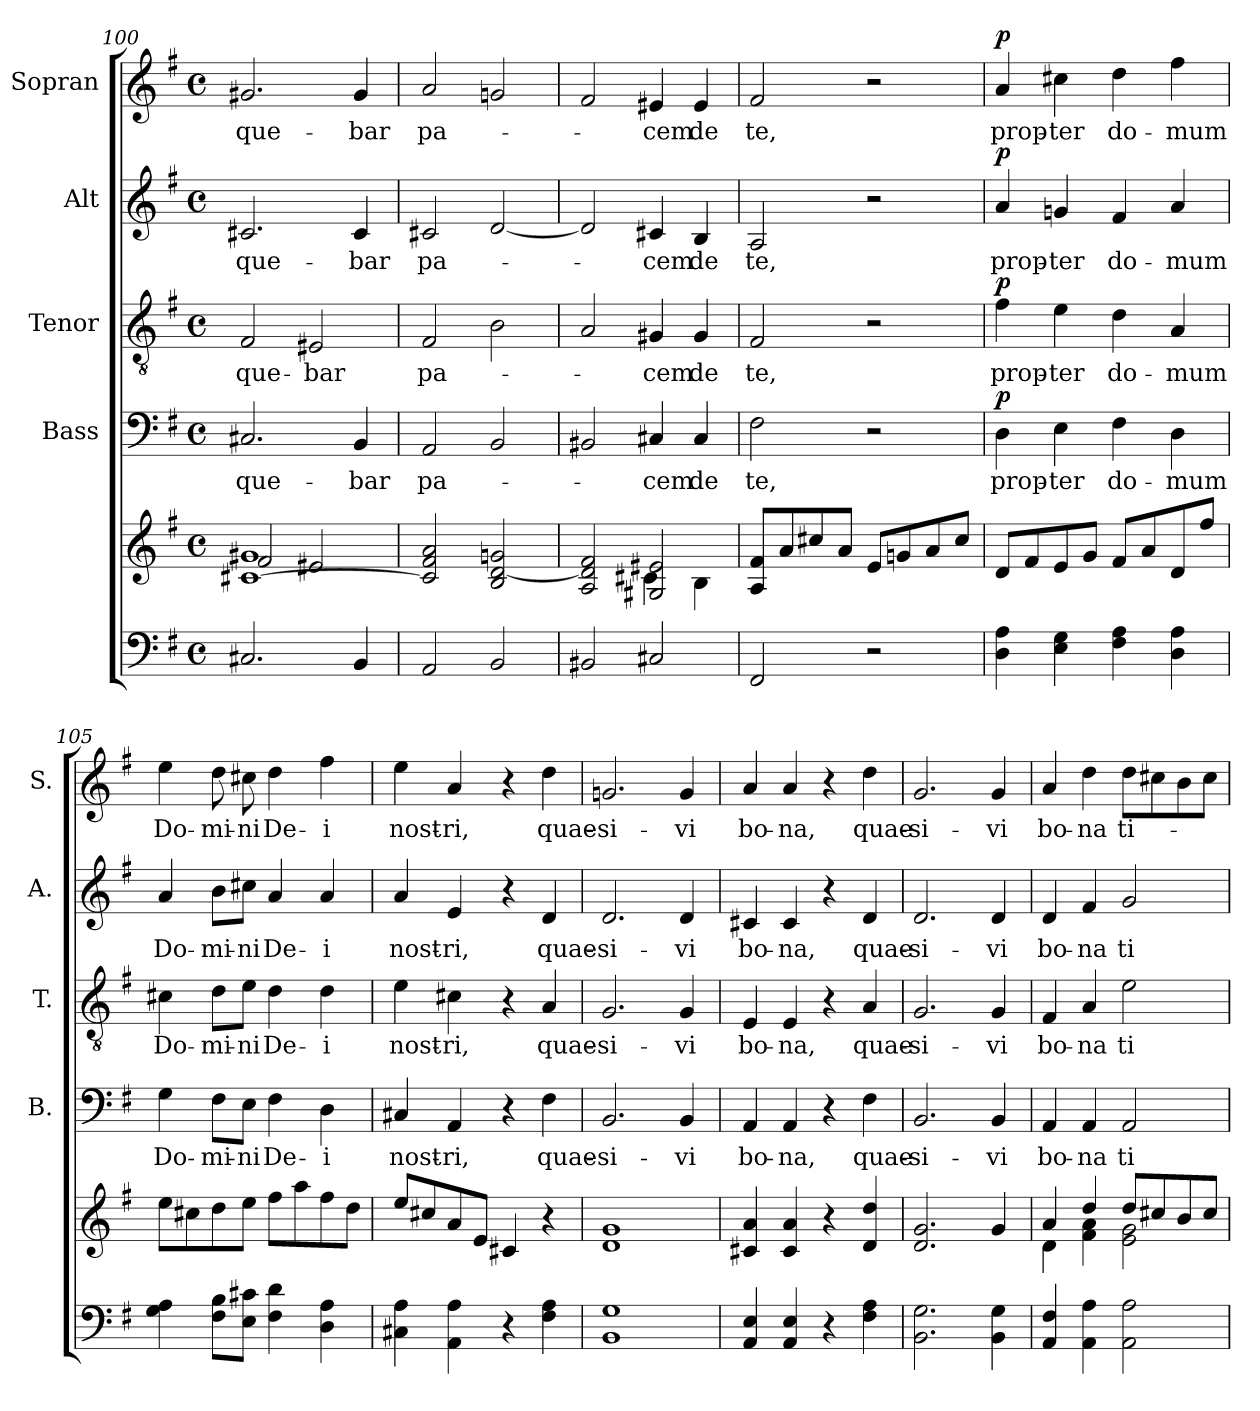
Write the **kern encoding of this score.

**kern	**kern	**kern	**text	**dynam	**kern	**text	**dynam	**kern	**text	**dynam	**kern	**text	**dynam
*part5	*part5	*part4	*part4	*part4	*part3	*part3	*part3	*part2	*part2	*part2	*part1	*part1	*part1
*staff6	*staff5	*staff4	*staff4	*staff4	*staff3	*staff3	*staff3	*staff2	*staff2	*staff2	*staff1	*staff1	*staff1
*	*	*I"Bass	*	*	*I"Tenor	*	*	*I"Alt	*	*	*I"Sopran	*	*
*	*	*I'B.	*	*	*I'T.	*	*	*I'A.	*	*	*I'S.	*	*
*clefF4	*clefG2	*clefF4	*	*	*clefGv2	*	*	*clefG2	*	*	*clefG2	*	*
*k[f#]	*k[f#]	*k[f#]	*	*	*k[f#]	*	*	*k[f#]	*	*	*k[f#]	*	*
*G:	*G:	*G:	*	*	*G:	*	*	*G:	*	*	*G:	*	*
*M4/4	*M4/4	*M4/4	*	*	*M4/4	*	*	*M4/4	*	*	*M4/4	*	*
*met(c)	*met(c)	*met(c)	*	*	*met(c)	*	*	*met(c)	*	*	*met(c)	*	*
=100	=100	=100	=100	=100	=100	=100	=100	=100	=100	=100	=100	=100	=100
*	*^	*	*	*	*	*	*	*	*	*	*	*	*
!	!	!	!	!LO:LY:b	!	!	!LO:LY:b	!	!	!LO:LY:b	!	!	!LO:LY:b	!
2.C#X/	[<1c#X 1g#X	2f#/	2.C#X/	-que-	.	2F#/	-que-	.	2.c#X/	-que-	.	2.g#X/	-que-	.
!	!	!	!	!	!	!	!LO:LY:b	!	!	!	!	!	!	!
.	.	2e#X/	.	.	.	2E#X/	-bar	.	.	.	.	.	.	.
!	!	!	!	!LO:LY:b	!	!	!	!	!	!LO:LY:b	!	!	!LO:LY:b	!
4BB/	.	.	4BB/	-bar	.	.	.	.	4c#/	-bar	.	4g#/	-bar	.
*	*v	*v	*	*	*	*	*	*	*	*	*	*	*	*
=101	=101	=101	=101	=101	=101	=101	=101	=101	=101	=101	=101	=101	=101
!	!	!	!LO:LY:b	!	!	!LO:LY:b	!	!	!LO:LY:b	!	!	!LO:LY:b	!
2AA/	2c#/] 2f#/ 2a/	2AA/	pa-	.	2F#/	pa-	.	2c#X/	pa-	.	2a/	pa-	.
2BB/	2B/ [2d/ 2gn/	2BB/	.	.	2B\	.	.	[2d/	.	.	2gn/	.	.
!!LO:PB:g=z
=102	=102	=102	=102	=102	=102	=102	=102	=102	=102	=102	=102	=102	=102
*	*^	*	*	*	*	*	*	*	*	*	*	*	*
2BB#X/	2A/ 2d/] 2f#/	2ryy	2BB#X/	.	.	2A/	.	.	2d/]	.	.	2f#/	.	.
!	!	!	!	!LO:LY:b	!	!	!LO:LY:b	!	!	!LO:LY:b	!	!	!LO:LY:b	!
2C#X/	2G#X/ 2e#X/	4c#X\	4C#X/	-cem	.	4G#X/	-cem	.	4c#X/	-cem	.	4e#X/	-cem	.
!	!	!	!	!LO:LY:b	!	!	!LO:LY:b	!	!	!LO:LY:b	!	!	!LO:LY:b	!
.	.	4B\	4C#/	de	.	4G#/	de	.	4B/	de	.	4e#/	de	.
=103	=103	=103	=103	=103	=103	=103	=103	=103	=103	=103	=103	=103	=103	=103
!	!	!	!	!LO:LY:b	!	!	!LO:LY:b	!	!	!LO:LY:b	!	!	!LO:LY:b	!
*	*v	*v	*	*	*	*	*	*	*	*	*	*	*	*
2FF#/	8A/ 8f#/L	2F#\	te,	.	2F#/	te,	.	2A/	te,	.	2f#/	te,	.
.	8a/	.	.	.	.	.	.	.	.	.	.	.	.
.	8cc#X/	.	.	.	.	.	.	.	.	.	.	.	.
.	8a/J	.	.	.	.	.	.	.	.	.	.	.	.
2r	8e/L	2r	.	.	2r	.	.	2r	.	.	2r	.	.
.	8gn/	.	.	.	.	.	.	.	.	.	.	.	.
.	8a/	.	.	.	.	.	.	.	.	.	.	.	.
.	8cc#/J	.	.	.	.	.	.	.	.	.	.	.	.
=104	=104	=104	=104	=104	=104	=104	=104	=104	=104	=104	=104	=104	=104
!	!	!	!LO:LY:b	!LO:DY:a	!	!LO:LY:b	!LO:DY:a	!	!LO:LY:b	!LO:DY:a	!	!LO:LY:b	!LO:DY:a
4D\ 4A\	8d/L	4D\	prop-	p	4f#\	prop-	p	4a/	prop-	p	4a/	prop-	p
.	8f#/	.	.	.	.	.	.	.	.	.	.	.	.
!	!	!	!LO:LY:b	!	!	!LO:LY:b	!	!	!LO:LY:b	!	!	!LO:LY:b	!
4E\ 4G\	8e/	4E\	-ter	.	4e\	-ter	.	4gn/	-ter	.	4cc#X\	-ter	.
.	8g/J	.	.	.	.	.	.	.	.	.	.	.	.
!	!	!	!LO:LY:b	!	!	!LO:LY:b	!	!	!LO:LY:b	!	!	!LO:LY:b	!
4F#\ 4A\	8f#/L	4F#\	do-	.	4d\	do-	.	4f#/	do-	.	4dd\	do-	.
.	8a/	.	.	.	.	.	.	.	.	.	.	.	.
!	!	!	!LO:LY:b	!	!	!LO:LY:b	!	!	!LO:LY:b	!	!	!LO:LY:b	!
4D\ 4A\	8d/	4D\	-mum	.	4A/	-mum	.	4a/	-mum	.	4ff#\	-mum	.
.	8ff#/J	.	.	.	.	.	.	.	.	.	.	.	.
=105	=105	=105	=105	=105	=105	=105	=105	=105	=105	=105	=105	=105	=105
!	!	!	!LO:LY:b	!	!	!LO:LY:b	!	!	!LO:LY:b	!	!	!LO:LY:b	!
4G\ 4A\	8ee\L	4G\	Do-	.	4c#X\	Do-	.	4a/	Do-	.	4ee\	Do-	.
.	8cc#X\	.	.	.	.	.	.	.	.	.	.	.	.
!	!	!	!LO:LY:b	!	!	!LO:LY:b	!	!	!LO:LY:b	!	!	!LO:LY:b	!
8F#\ 8B\L	8dd\	8F#\L	-mi-	.	8d\L	-mi-	.	8b\L	-mi-	.	8dd\	-mi-	.
!	!	!	!LO:LY:b	!	!	!LO:LY:b	!	!	!LO:LY:b	!	!	!LO:LY:b	!
8E\ 8c#X\J	8ee\J	8E\J	-ni	.	8e\J	-ni	.	8cc#X\J	-ni	.	8cc#X\	-ni	.
!	!	!	!LO:LY:b	!	!	!LO:LY:b	!	!	!LO:LY:b	!	!	!LO:LY:b	!
4F#\ 4d\	8ff#\L	4F#\	De-	.	4d\	De-	.	4a/	De-	.	4dd\	De-	.
.	8aa\	.	.	.	.	.	.	.	.	.	.	.	.
!	!	!	!LO:LY:b	!	!	!LO:LY:b	!	!	!LO:LY:b	!	!	!LO:LY:b	!
4D\ 4A\	8ff#\	4D\	-i	.	4d\	-i	.	4a/	-i	.	4ff#\	-i	.
.	8dd\J	.	.	.	.	.	.	.	.	.	.	.	.
=106	=106	=106	=106	=106	=106	=106	=106	=106	=106	=106	=106	=106	=106
!	!	!	!LO:LY:b	!	!	!LO:LY:b	!	!	!LO:LY:b	!	!	!LO:LY:b	!
4C#X\ 4A\	8ee/L	4C#X/	nost-	.	4e\	nost-	.	4a/	nost-	.	4ee\	nost-	.
.	8cc#X/	.	.	.	.	.	.	.	.	.	.	.	.
!	!	!	!LO:LY:b	!	!	!LO:LY:b	!	!	!LO:LY:b	!	!	!LO:LY:b	!
4AA\ 4A\	8a/	4AA/	-ri,	.	4c#X\	-ri,	.	4e/	-ri,	.	4a/	-ri,	.
.	8e/J	.	.	.	.	.	.	.	.	.	.	.	.
4r	4c#X/	4r	.	.	4r	.	.	4r	.	.	4r	.	.
!	!	!	!LO:LY:b	!	!	!LO:LY:b	!	!	!LO:LY:b	!	!	!LO:LY:b	!
4F#\ 4A\	4r	4F#\	quae-	.	4A/	quae-	.	4d/	quae-	.	4dd\	quae-	.
=107	=107	=107	=107	=107	=107	=107	=107	=107	=107	=107	=107	=107	=107
!	!	!	!LO:LY:b	!	!	!LO:LY:b	!	!	!LO:LY:b	!	!	!LO:LY:b	!
1BB 1G	1d 1g	2.BB/	-si-	.	2.G/	-si-	.	2.d/	-si-	.	2.gn/	-si-	.
!	!	!	!LO:LY:b	!	!	!LO:LY:b	!	!	!LO:LY:b	!	!	!LO:LY:b	!
.	.	4BB/	-vi	.	4G/	-vi	.	4d/	-vi	.	4g/	-vi	.
!!LO:LB:g=z
=108	=108	=108	=108	=108	=108	=108	=108	=108	=108	=108	=108	=108	=108
!	!	!	!LO:LY:b	!	!	!LO:LY:b	!	!	!LO:LY:b	!	!	!LO:LY:b	!
4AA/ 4E/	4c#X/ 4a/	4AA/	bo-	.	4E/	bo-	.	4c#X/	bo-	.	4a/	bo-	.
!	!	!	!LO:LY:b	!	!	!LO:LY:b	!	!	!LO:LY:b	!	!	!LO:LY:b	!
4AA/ 4E/	4c#/ 4a/	4AA/	-na,	.	4E/	-na,	.	4c#/	-na,	.	4a/	-na,	.
4r	4r	4r	.	.	4r	.	.	4r	.	.	4r	.	.
!	!	!	!LO:LY:b	!	!	!LO:LY:b	!	!	!LO:LY:b	!	!	!LO:LY:b	!
4F#\ 4A\	4d/ 4dd/	4F#\	quae-	.	4A/	quae-	.	4d/	quae-	.	4dd\	quae-	.
=109	=109	=109	=109	=109	=109	=109	=109	=109	=109	=109	=109	=109	=109
!	!	!	!LO:LY:b	!	!	!LO:LY:b	!	!	!LO:LY:b	!	!	!LO:LY:b	!
2.BB\ 2.G\	2.d/ 2.g/	2.BB/	-si-	.	2.G/	-si-	.	2.d/	-si-	.	2.g/	-si-	.
!	!	!	!LO:LY:b	!	!	!LO:LY:b	!	!	!LO:LY:b	!	!	!LO:LY:b	!
4BB\ 4G\	4g/	4BB/	-vi	.	4G/	-vi	.	4d/	-vi	.	4g/	-vi	.
=110	=110	=110	=110	=110	=110	=110	=110	=110	=110	=110	=110	=110	=110
*	*^	*	*	*	*	*	*	*	*	*	*	*	*
!	!	!	!	!LO:LY:b	!	!	!LO:LY:b	!	!	!LO:LY:b	!	!	!LO:LY:b	!
4AA/ 4F#/	4a/	4d\	4AA/	bo-	.	4F#/	bo-	.	4d/	bo-	.	4a/	bo-	.
!	!	!	!	!LO:LY:b	!	!	!LO:LY:b	!	!	!LO:LY:b	!	!	!LO:LY:b	!
4AA\ 4A\	4dd/	4f#\ 4a\	4AA/	-na	.	4A/	-na	.	4f#/	-na	.	4dd\	-na	.
!	!	!	!	!LO:LY:b	!	!	!LO:LY:b	!	!	!LO:LY:b	!	!	!LO:LY:b	!
2AA\ 2A\	8dd/L	2e\ 2g\	2AA/	ti-	.	2e\	ti-	.	2g/	ti-	.	8dd\L	ti-	.
.	8cc#X/	.	.	.	.	.	.	.	.	.	.	8cc#X\	.	.
.	8b/	.	.	.	.	.	.	.	.	.	.	8b\	.	.
.	8cc#/J	.	.	.	.	.	.	.	.	.	.	8cc#\J	.	.
*	*v	*v	*	*	*	*	*	*	*	*	*	*	*	*
=	=	=	=	=	=	=	=	=	=	=	=	=	=
*-	*-	*-	*-	*-	*-	*-	*-	*-	*-	*-	*-	*-	*-
